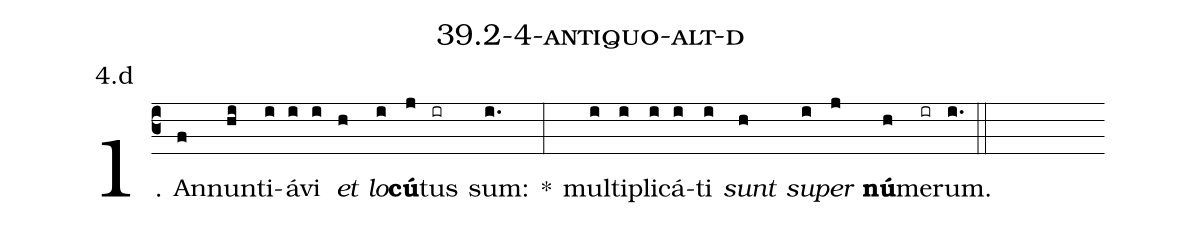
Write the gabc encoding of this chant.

name: 39.2-4-antiquo-alt-d;
annotation: 4.d;
%%
(c3)1. An(f)nun(hi)ti(i)á(i)vi(i) <i>et</i>(h) <i>lo</i>(i)<b>cú</b>(j)tus(ir) sum:(i.) *(:) mul(i)ti(i)pli(i)cá(i)ti(i) <i>sunt</i>(h) <i>su</i>(i)<i>per</i>(j) <b>nú</b>(h)me(ir)rum.(i.) (::)


%E(i) u(h) o(i) u(j) a(h) e.(i.) (::)
